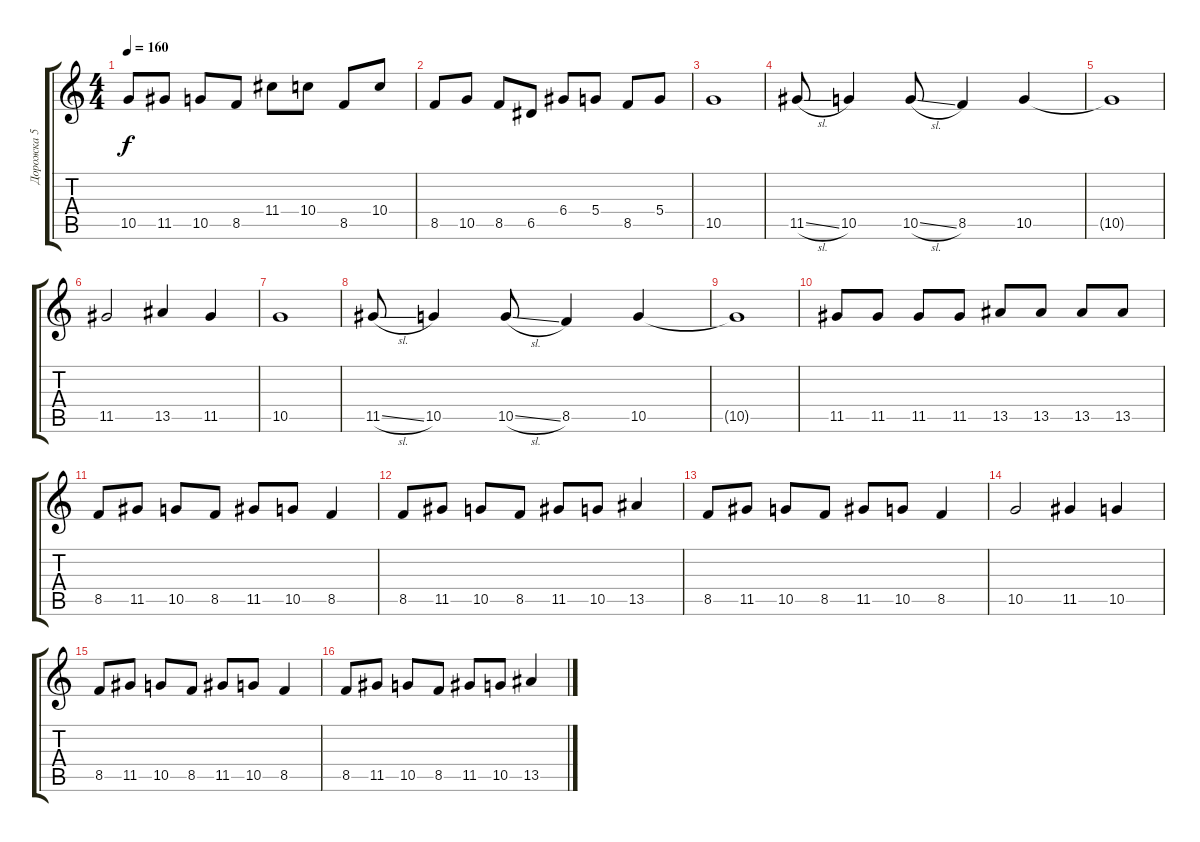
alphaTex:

\track ("Дорожка 5" "Дорожка 5") {instrument distortionguitar}
\staff {score tabs}
\tuning (E4 B3 G3 D3 A2 E2) {hide}
\ts (4 4)
\tempo 160
\clef g2
\ks c
10.5.8{dy f} 11.5.8 10.5.8 8.5.8 11.4.8 10.4.8 8.5.8 10.4.8 |
8.5.8 10.5.8 8.5.8 6.5.8 6.4.8 5.4.8 8.5.8 5.4.8 |
10.5.1 |
11.5{sl}.8 10.5.4 10.5{sl}.8 8.5.4 10.5.4 |
10.5{t}.1 |
11.5.2 13.5.4 11.5.4 |
10.5.1 |
11.5{sl}.8 10.5.4 10.5{sl}.8 8.5.4 10.5.4 |
10.5{t}.1 |
11.5.8 11.5.8 11.5.8 11.5.8 13.5.8 13.5.8 13.5.8 13.5.8 |
8.5.8 11.5.8 10.5.8 8.5.8 11.5.8 10.5.8 8.5.4 |
8.5.8 11.5.8 10.5.8 8.5.8 11.5.8 10.5.8 13.5.4 |
8.5.8 11.5.8 10.5.8 8.5.8 11.5.8 10.5.8 8.5.4 |
10.5.2 11.5.4 10.5.4 |
8.5.8 11.5.8 10.5.8 8.5.8 11.5.8 10.5.8 8.5.4 |
8.5.8 11.5.8 10.5.8 8.5.8 11.5.8 10.5.8 13.5.4
